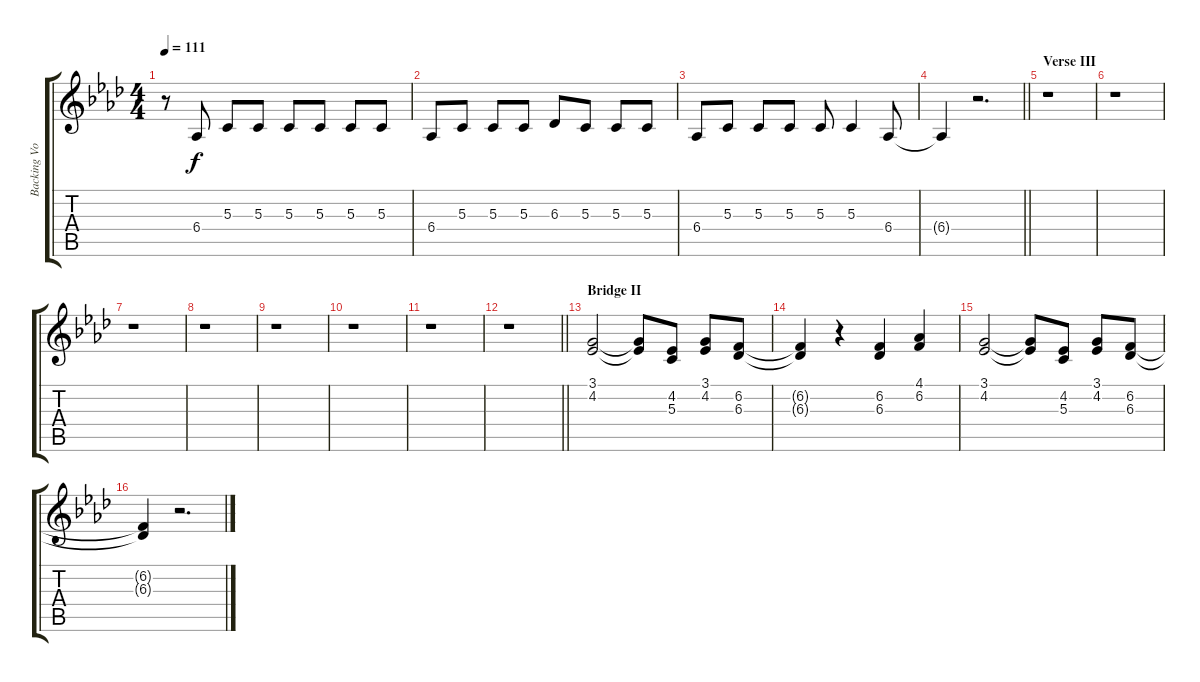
\track ("Backing Vocals" "Backing Vo") {instrument sopranosax}
\staff {score tabs}
\tuning (E4 B3 G3 D3 A2 E2) {hide}
\ts (4 4)
\tempo 111
\clef g2
\ks ab
r.8{dy f} 6.4.8 5.3.8 5.3.8 5.3.8 5.3.8 5.3.8 5.3.8 |
6.4.8 5.3.8 5.3.8 5.3.8 6.3.8 5.3.8 5.3.8 5.3.8 |
6.4.8 5.3.8 5.3.8 5.3.8 5.3.8 5.3.4 6.4.8 |
\barLineRight lightlight
6.4{t}.4 r.2{d} |
\section ("" "Verse III")
r.1 |
r.1 |
r.1 |
r.1 |
r.1 |
r.1 |
r.1 |
\barLineRight lightlight
r.1 |
\section ("" "Bridge II")
(3.1 4.2).2 (3.1{t} 4.2{t}).8 (4.2 5.3).8 (3.1 4.2).8 (6.2 6.3).8 |
(6.2{t} 6.3{t}).4 r.4 (6.2 6.3).4 (4.1 6.2).4 |
(3.1 4.2).2 (3.1{t} 4.2{t}).8 (4.2 5.3).8 (3.1 4.2).8 (6.2 6.3).8 |
(6.2{t} 6.3{t}).4 r.2{d}
